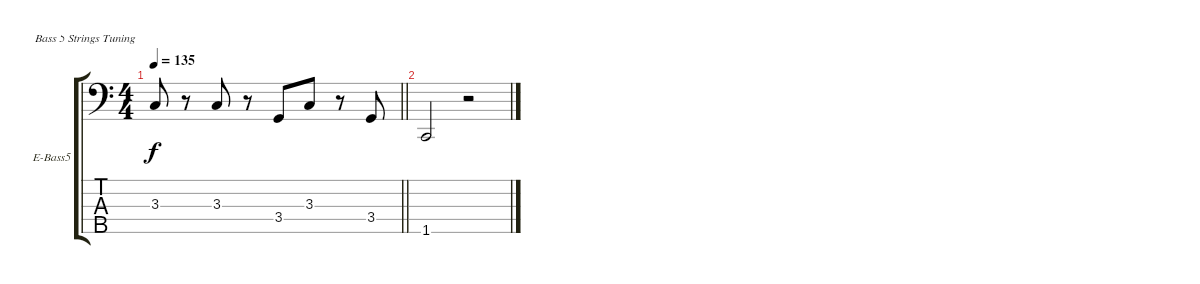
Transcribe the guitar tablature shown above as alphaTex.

\bracketExtendMode groupsimilarinstruments
\firstSystemTrackNameOrientation horizontal
\otherSystemsTrackNameOrientation horizontal
\track ("Bass Guitar" "E-Bass5") {instrument electricbassfinger}
\staff {score tabs}
\tuning (G2 D2 A1 E1 B0)
\ts (4 4)
\tempo 135
\clef f4
\barLineRight lightlight
\ks c
3.3.8{dy f} r.8 3.3.8 r.8 3.4.8 3.3.8 r.8 3.4.8 |
1.5.2 r.2
